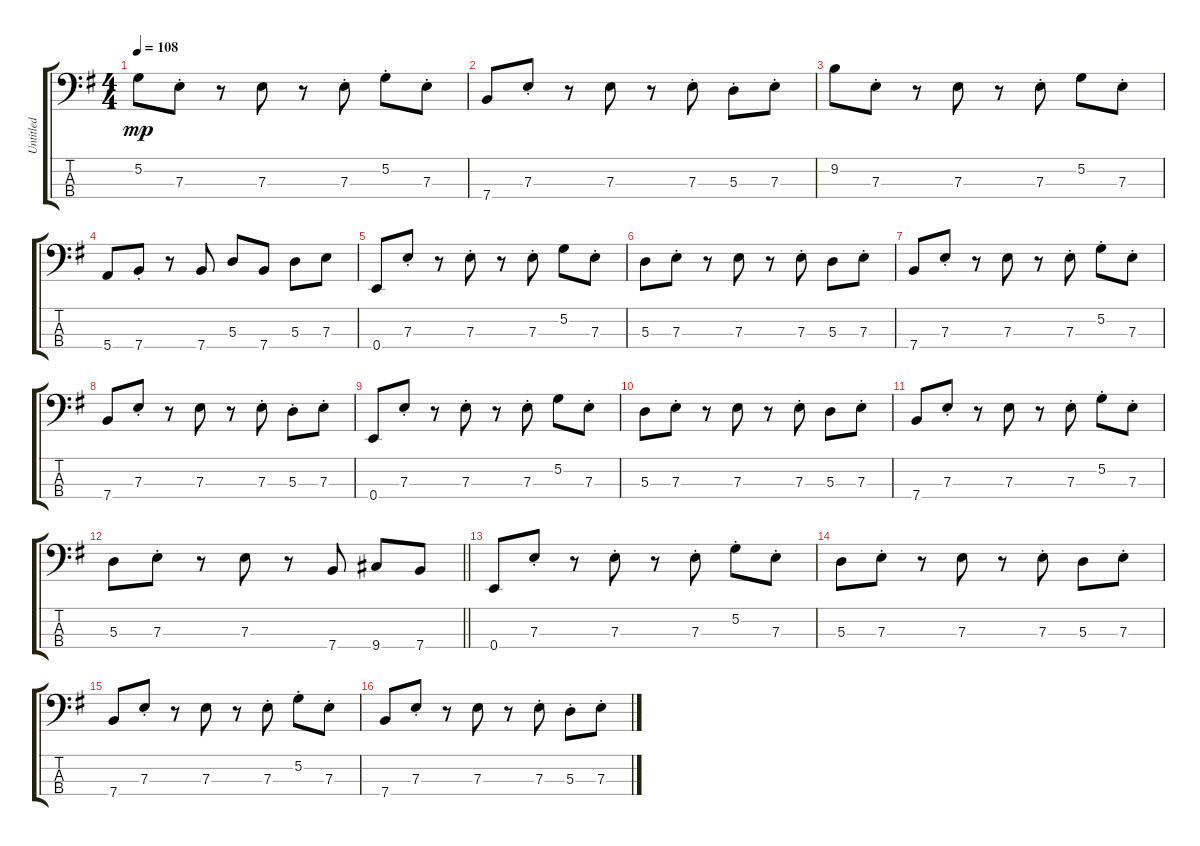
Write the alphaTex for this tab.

\track ("Untitled" "Untitled") {instrument electricbassfinger}
\staff {score tabs}
\tuning (G2 D2 A1 E1) {hide}
\ts (4 4)
\tempo 108
\clef f4
\ks g
5.2.8{dy mp} 7.3{st}.8 r.8 7.3.8 r.8 7.3{st}.8 5.2{st}.8 7.3{st}.8 |
7.4.8 7.3{st}.8 r.8 7.3.8 r.8 7.3{st}.8 5.3{st}.8 7.3{st}.8 |
9.2.8 7.3{st}.8 r.8 7.3.8 r.8 7.3{st}.8 5.2.8 7.3{st}.8 |
5.4.8 7.4{st}.8 r.8 7.4.8 5.3.8 7.4.8 5.3.8 7.3.8 |
0.4.8 7.3{st}.8 r.8 7.3{st}.8 r.8 7.3{st}.8 5.2.8 7.3{st}.8 |
5.3.8 7.3{st}.8 r.8 7.3.8 r.8 7.3{st}.8 5.3.8 7.3{st}.8 |
7.4.8 7.3{st}.8 r.8 7.3.8 r.8 7.3{st}.8 5.2{st}.8 7.3{st}.8 |
7.4.8 7.3{st}.8 r.8 7.3.8 r.8 7.3{st}.8 5.3{st}.8 7.3{st}.8 |
0.4.8 7.3{st}.8 r.8 7.3{st}.8 r.8 7.3{st}.8 5.2.8 7.3{st}.8 |
5.3.8 7.3{st}.8 r.8 7.3.8 r.8 7.3{st}.8 5.3.8 7.3{st}.8 |
7.4.8 7.3{st}.8 r.8 7.3.8 r.8 7.3{st}.8 5.2{st}.8 7.3{st}.8 |
\barLineRight lightlight
5.3.8 7.3{st}.8 r.8 7.3.8 r.8 7.4.8 9.4.8 7.4.8 |
0.4.8 7.3{st}.8 r.8 7.3{st}.8 r.8 7.3{st}.8 5.2{st}.8 7.3{st}.8 |
5.3.8 7.3{st}.8 r.8 7.3.8 r.8 7.3{st}.8 5.3.8 7.3{st}.8 |
7.4.8 7.3{st}.8 r.8 7.3.8 r.8 7.3{st}.8 5.2{st}.8 7.3{st}.8 |
7.4.8 7.3{st}.8 r.8 7.3.8 r.8 7.3{st}.8 5.3{st}.8 7.3{st}.8
